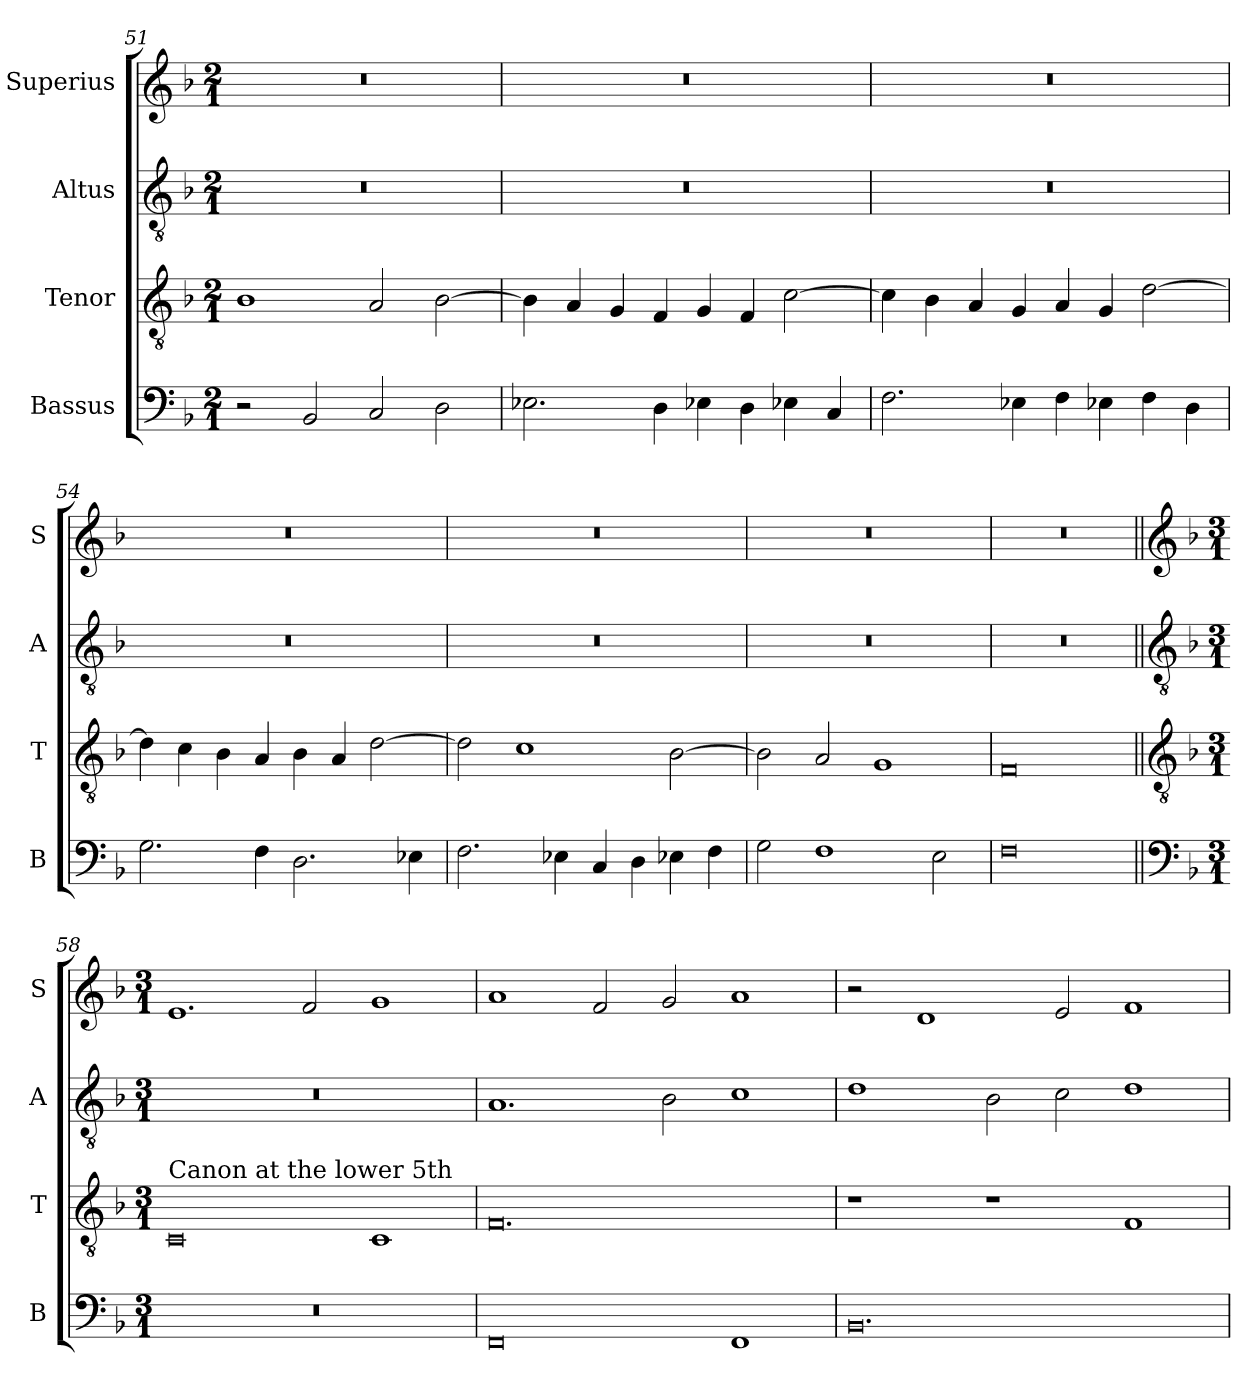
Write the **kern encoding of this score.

**kern	**kern	**kern	**kern
*part4	*part3	*part2	*part1
*staff4	*staff3	*staff2	*staff1
*I"Bassus	*I"Tenor	*I"Altus	*I"Superius
*I'B	*I'T	*I'A	*I'S
*clefF4	*clefGv2	*clefGv2	*clefG2
*k[b-]	*k[b-]	*k[b-]	*k[b-]
*M2/1	*M2/1	*M2/1	*M2/1
=51	=51	=51	=51
2r	1B-	0r	0r
2BB-/	.	.	.
2C/	2A/	.	.
2D\	[2B-\	.	.
=52	=52	=52	=52
2.E-X\	4B-\]	0r	0r
.	4A/	.	.
.	4G/	.	.
4D\	4F/	.	.
4E-X\	4G/	.	.
4D\	4F/	.	.
4E-X\	[2c\	.	.
4C/	.	.	.
=53	=53	=53	=53
2.F\	4c\]	0r	0r
.	4B-\	.	.
.	4A/	.	.
4E-X\	4G/	.	.
4F\	4A/	.	.
4E-X\	4G/	.	.
4F\	[2d\	.	.
4D\	.	.	.
=54	=54	=54	=54
2.G\	4d\]	0r	0r
.	4c\	.	.
.	4B-\	.	.
4F\	4A/	.	.
2.D\	4B-\	.	.
.	4A/	.	.
.	[2d\	.	.
4E-X\	.	.	.
=55	=55	=55	=55
2.F\	2d\]	0r	0r
.	1c	.	.
4E-X\	.	.	.
4C/	.	.	.
4D\	.	.	.
4E-X\	[2B-\	.	.
4F\	.	.	.
=56	=56	=56	=56
2G\	2B-\]	0r	0r
1F	2A/	.	.
.	1G	.	.
2E\	.	.	.
=57	=57	=57	=57
0F	0F	0r	0r
!!LO:LB:g=z
=58||	=58||	=58||	=58||
*clefF4	*clefGv2	*clefGv2	*clefG2
*k[b-]	*k[b-]	*k[b-]	*k[b-]
*M3/1	*M3/1	*M3/1	*M3/1
!	!LO:TX:a:t=Canon at the lower 5th	!	!
0.r	0C	0.r	1.e
.	.	.	2f/
.	1C	.	1g
=59	=59	=59	=59
0FF	0.F	1.A	1a
.	.	.	2f/
.	.	2B-\	2g/
1FF	.	1c	1a
=60	=60	=60	=60
0.BB-	1r	1d	2r
.	.	.	1d
.	1r	2B-\	.
.	.	2c\	2e/
.	1F	1d	1f
=	=	=	=
*-	*-	*-	*-
